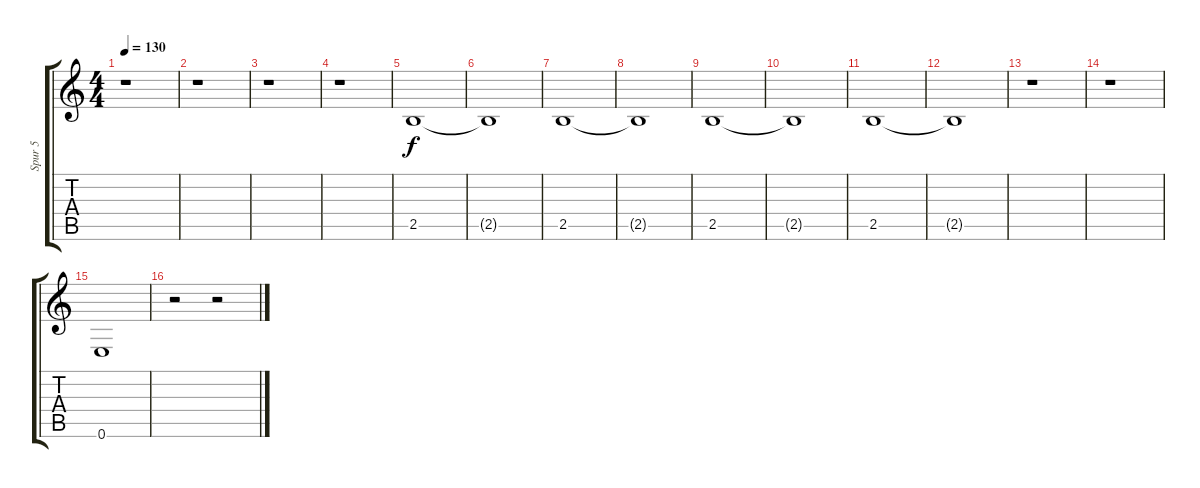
\track ("Spur 5" "Spur 5") {instrument overdrivenguitar}
\staff {score tabs}
\tuning (E4 B3 G3 D3 A2 E2) {hide}
\ts (4 4)
\tempo 130
\clef g2
\ks c
r.1{dy f} |
r.1 |
r.1 |
r.1 |
2.5.1 |
2.5{t}.1 |
2.5.1 |
2.5{t}.1 |
2.5.1 |
2.5{t}.1 |
2.5.1 |
2.5{t}.1 |
r.1 |
r.1 |
0.6.1 |
r.2 r.2
